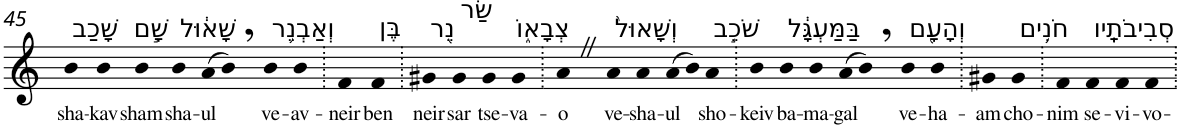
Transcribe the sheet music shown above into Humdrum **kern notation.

**kern	**text
*part1	*part1
*staff1	*staff1
*I"Piano	*
*I'Pno	*
!!LO:PB:g=z
*clefG2	*
*k[]	*
=45	=45
!LO:TX:a:t=שָׁכַב	!
!	!LO:LY:b
4b	sha-
!	!LO:LY:b
4b	-kav
!LO:TX:a:t=שָׁ֣ם	!
!	!LO:LY:b
4b	sham
!LO:TX:a:t=שָׁא֔וּל	!
!	!LO:LY:b
4b	sha-
!	!LO:LY:b
(>8a	-ul
8b,)	.
!LO:TX:a:t=וְאַבְנֵ֥ר	!
!	!LO:LY:b
4b	ve-
!	!LO:LY:b
4b	-av-
=46.	=46.
!	!LO:LY:b
4f	-neir
!LO:TX:a:t=בֶּן	!
!	!LO:LY:b
4f	ben
=47.	=47.
!LO:TX:a:t=נֵ֖ר	!
!	!LO:LY:b
4g#X	neir
!LO:TX:a:t=שַׂר	!
!	!LO:LY:b
4g#	sar
!LO:TX:a:t=צְבָא֑וֹ	!
!	!LO:LY:b
4g#	tse-
!	!LO:LY:b
4g#	-va-
=48.	=48.
!	!LO:LY:b
4aZ	-o
!LO:TX:a:t=וְשָׁאוּל֙	!
!	!LO:LY:b
4a	ve-
!	!LO:LY:b
4a	-sha-
!	!LO:LY:b
(>8a	-ul
8b)	.
!LO:TX:a:t=שֹׁכֵ֣ב	!
!	!LO:LY:b
4a	sho-
=49.	=49.
!	!LO:LY:b
4b	-keiv
!LO:TX:a:t=בַּמַּעְגָּ֔ל	!
!	!LO:LY:b
4b	ba-
!	!LO:LY:b
4b	-ma-
!	!LO:LY:b
(>8a	-gal
8b,)	.
!LO:TX:a:t=וְהָעָ֖ם	!
!	!LO:LY:b
4b	ve-
!	!LO:LY:b
4b	-ha-
=50.	=50.
!	!LO:LY:b
4g#X	-am
!LO:TX:a:t=חֹנִ֥ים	!
!	!LO:LY:b
4g#	cho-
=51.	=51.
!	!LO:LY:b
4f	-nim
!LO:TX:a:t=סְבִיבֹתָֽיו	!
!	!LO:LY:b
4f	se-
!	!LO:LY:b
4f	-vi-
!	!LO:LY:b
4f	-vo-
=.	=.
*-	*-
